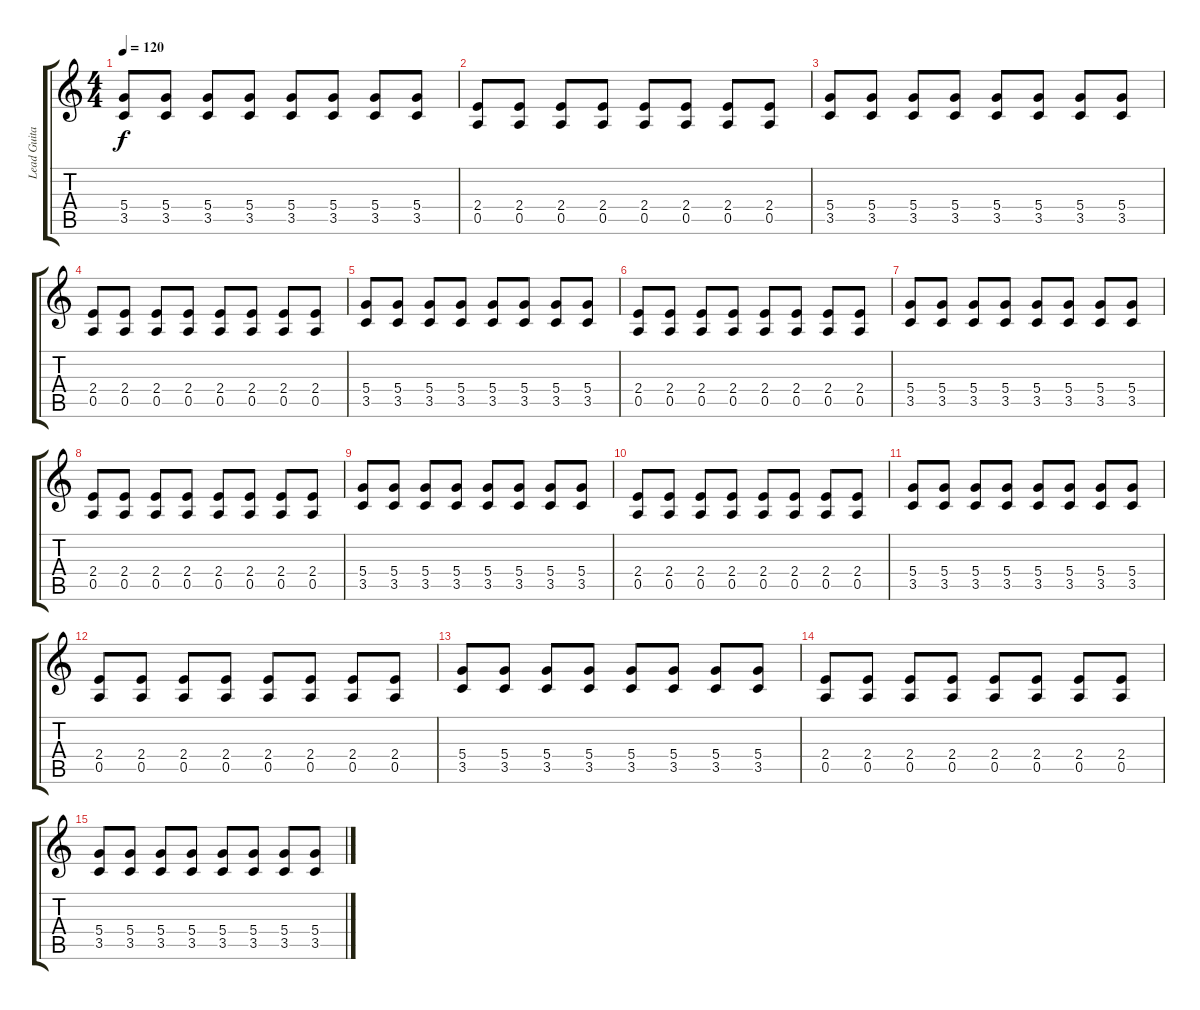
\track ("Lead Guitar" "Lead Guita") {instrument electricguitarmuted}
\staff {score tabs}
\tuning (E4 B3 G3 D3 A2 E2) {hide}
\ts (4 4)
\tempo 120
\clef g2
\ks c
(5.4 3.5).8{dy f} (5.4 3.5).8 (5.4 3.5).8 (5.4 3.5).8 (5.4 3.5).8 (5.4 3.5).8 (5.4 3.5).8 (5.4 3.5).8 |
(2.4 0.5).8 (2.4 0.5).8 (2.4 0.5).8 (2.4 0.5).8 (2.4 0.5).8 (2.4 0.5).8 (2.4 0.5).8 (2.4 0.5).8 |
(5.4 3.5).8 (5.4 3.5).8 (5.4 3.5).8 (5.4 3.5).8 (5.4 3.5).8 (5.4 3.5).8 (5.4 3.5).8 (5.4 3.5).8 |
(2.4 0.5).8 (2.4 0.5).8 (2.4 0.5).8 (2.4 0.5).8 (2.4 0.5).8 (2.4 0.5).8 (2.4 0.5).8 (2.4 0.5).8 |
(5.4 3.5).8 (5.4 3.5).8 (5.4 3.5).8 (5.4 3.5).8 (5.4 3.5).8 (5.4 3.5).8 (5.4 3.5).8 (5.4 3.5).8 |
(2.4 0.5).8 (2.4 0.5).8 (2.4 0.5).8 (2.4 0.5).8 (2.4 0.5).8 (2.4 0.5).8 (2.4 0.5).8 (2.4 0.5).8 |
(5.4 3.5).8 (5.4 3.5).8 (5.4 3.5).8 (5.4 3.5).8 (5.4 3.5).8 (5.4 3.5).8 (5.4 3.5).8 (5.4 3.5).8 |
(2.4 0.5).8 (2.4 0.5).8 (2.4 0.5).8 (2.4 0.5).8 (2.4 0.5).8 (2.4 0.5).8 (2.4 0.5).8 (2.4 0.5).8 |
(5.4 3.5).8 (5.4 3.5).8 (5.4 3.5).8 (5.4 3.5).8 (5.4 3.5).8 (5.4 3.5).8 (5.4 3.5).8 (5.4 3.5).8 |
(2.4 0.5).8 (2.4 0.5).8 (2.4 0.5).8 (2.4 0.5).8 (2.4 0.5).8 (2.4 0.5).8 (2.4 0.5).8 (2.4 0.5).8 |
(5.4 3.5).8 (5.4 3.5).8 (5.4 3.5).8 (5.4 3.5).8 (5.4 3.5).8 (5.4 3.5).8 (5.4 3.5).8 (5.4 3.5).8 |
(2.4 0.5).8 (2.4 0.5).8 (2.4 0.5).8 (2.4 0.5).8 (2.4 0.5).8 (2.4 0.5).8 (2.4 0.5).8 (2.4 0.5).8 |
(5.4 3.5).8 (5.4 3.5).8 (5.4 3.5).8 (5.4 3.5).8 (5.4 3.5).8 (5.4 3.5).8 (5.4 3.5).8 (5.4 3.5).8 |
(2.4 0.5).8 (2.4 0.5).8 (2.4 0.5).8 (2.4 0.5).8 (2.4 0.5).8 (2.4 0.5).8 (2.4 0.5).8 (2.4 0.5).8 |
(5.4 3.5).8 (5.4 3.5).8 (5.4 3.5).8 (5.4 3.5).8 (5.4 3.5).8 (5.4 3.5).8 (5.4 3.5).8 (5.4 3.5).8
